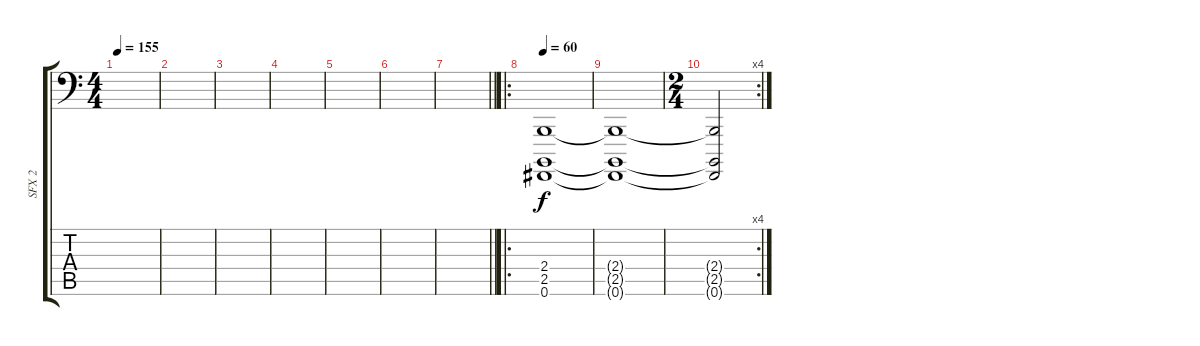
\track ("SFX 2" "SFX 2") {instrument acousticgrandpiano}
\staff {score tabs}
\tuning (B1 Gb1 D1 A0 E0 B-1) {hide}
\ts (4 4)
\tempo 155
\clef f4
\ks c
|
|
|
|
|
|
\barLineRight lightlight
|
\ro
\section ("" "")
\tempo 60
(2.4 2.5 0.6).1{volume 16} |
(2.4{t} 2.5{t} 0.6{t}).1{dy f} |
\rc 4
\ts (2 4)
(2.4{t} 2.5{t} 0.6{t}).2
